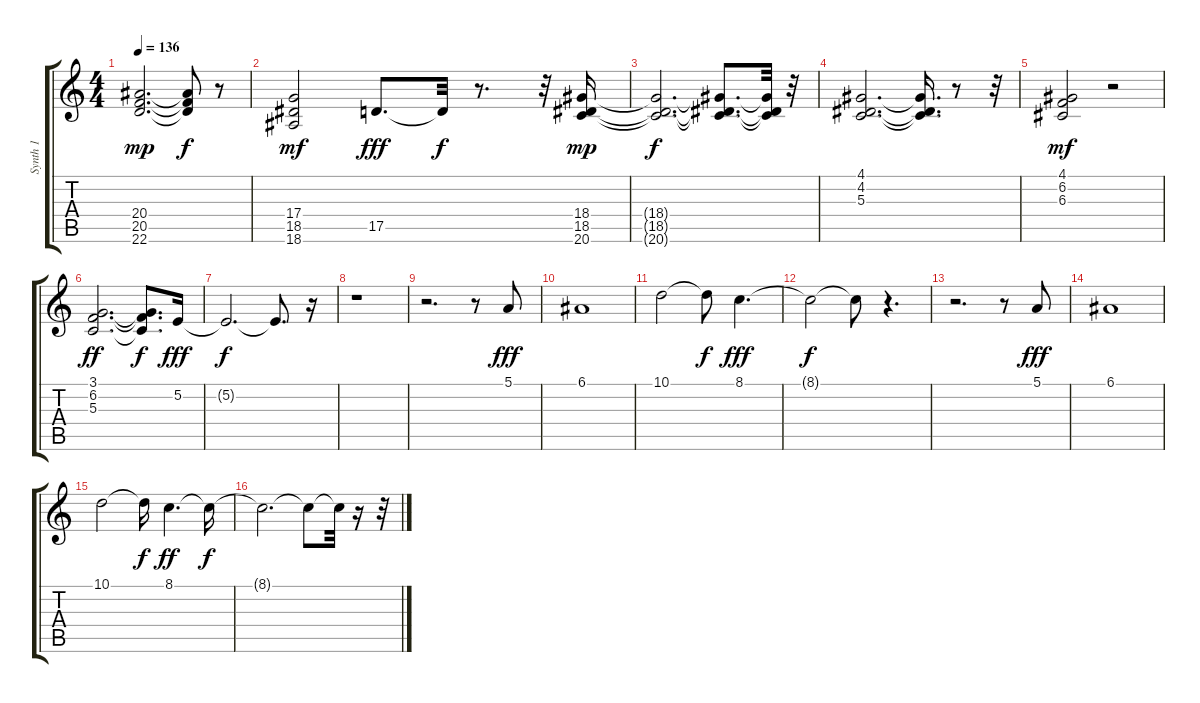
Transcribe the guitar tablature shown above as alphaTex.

\track ("Synth 1" "Synth 1") {instrument stringensemble1}
\staff {score tabs}
\tuning (E4 B3 G3 D3 A2 E2) {hide}
\ts (4 4)
\tempo 136
\clef g2
\ks c
(20.4 20.5 22.6).2{d dy mp} (20.4{t} 20.5{t} 22.6{t}).8{dy f} r.8 |
(17.4 18.5 18.6).2{dy mf} 17.5.8{d dy fff} 17.5{t}.32{dy f} r.8{d} r.32 (18.4 18.5 20.6).16{dy mp} |
(18.4{t} 18.5{t} 20.6{t}).2{d dy f} (18.4{t} 18.5{t} 20.6{t}).8{d} (18.4{t} 18.5{t} 20.6{t}).32 r.32 |
(4.1 4.2 5.3).2{d} (4.1{t} 4.2{t} 5.3{t}).16{d} r.8 r.32 |
(4.1 6.2 6.3).2{dy mf} r.2 |
(3.1 6.2 5.3).2{d dy ff} (3.1{t} 6.2{t} 5.3{t}).8{d dy f} 5.2.16{dy fff} |
5.2{t}.2{d dy f} 5.2{t}.8{d} r.16 |
r.1 |
r.2{d} r.8 5.1.8{dy fff volume 12} |
6.1.1 |
10.1.2 10.1{t}.8{dy f} 8.1.4{d dy fff} |
8.1{t}.2{dy f} 8.1{t}.8 r.4{d} |
r.2{d} r.8 5.1.8{dy fff} |
6.1.1 |
10.1.2 10.1{t}.16{dy f} 8.1.4{d dy ff volume 12} 8.1{t}.16{dy f} |
8.1{t}.2{d} 8.1{t}.8 8.1{t}.32 r.16 r.32
